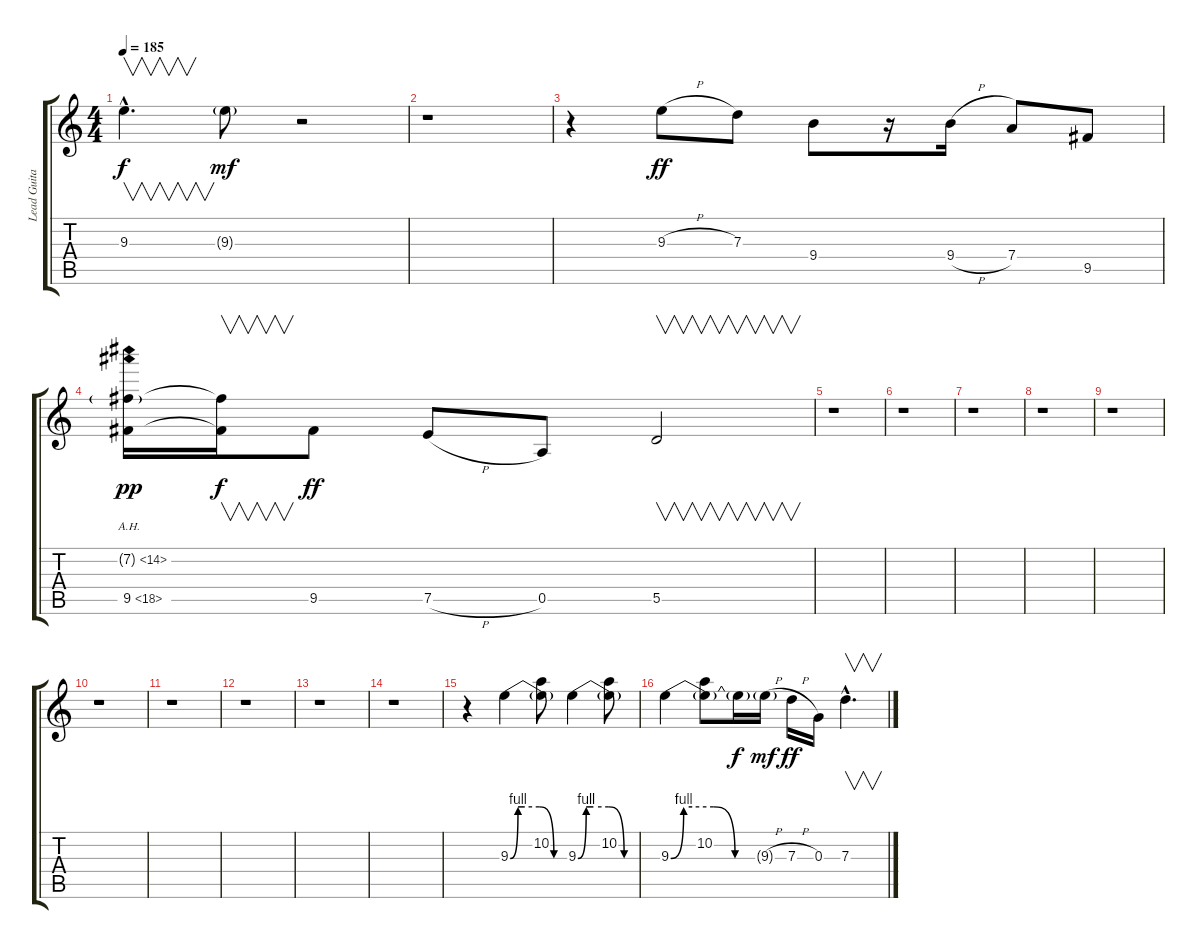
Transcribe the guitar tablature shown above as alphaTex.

\track ("Lead Guitar" "Lead Guita") {instrument overdrivenguitar}
\staff {score tabs}
\tuning (E4 B3 G3 D3 A2 E2) {hide}
\ts (4 4)
\tempo 185
\clef g2
\ks c
9.3{hac t}.4{v d dy f} 9.3{g}.8{dy mf} r.2 |
r.1 |
r.4 9.3{h}.8{dy ff} 7.3.8 9.4.8 r.16 9.4{h}.16 7.4.8 9.5.8 |
(7.2{ah 7 g} 9.5{ah 9}).16{dy pp} (7.2{t} 9.5{t}).16{v dy f} 9.5.8{dy ff} 7.5{h}.8 0.5.8 5.5.2{v} |
r.1 |
r.1 |
r.1 |
r.1 |
r.1 |
r.1 |
r.1 |
r.1 |
r.1 |
r.1 |
r.4 9.3{be (custom 0 0 8 4 15 4 30 4 45 0 60 0)}.4 (10.2 9.3{t}).8 9.3{be (custom 0 0 8 4 15 4 30 4 45 0 60 0)}.4 (10.2 9.3{t}).8 |
9.3{be (custom 0 0 9 4 15 4 30 4 45 0 60 0)}.4 (10.2 9.3{t}).8 9.3{t}.16{dy f} 9.3{h g}.16{dy mf} 7.3{h}.16{dy ff} 0.3.16 7.3{hac}.4{v d}
